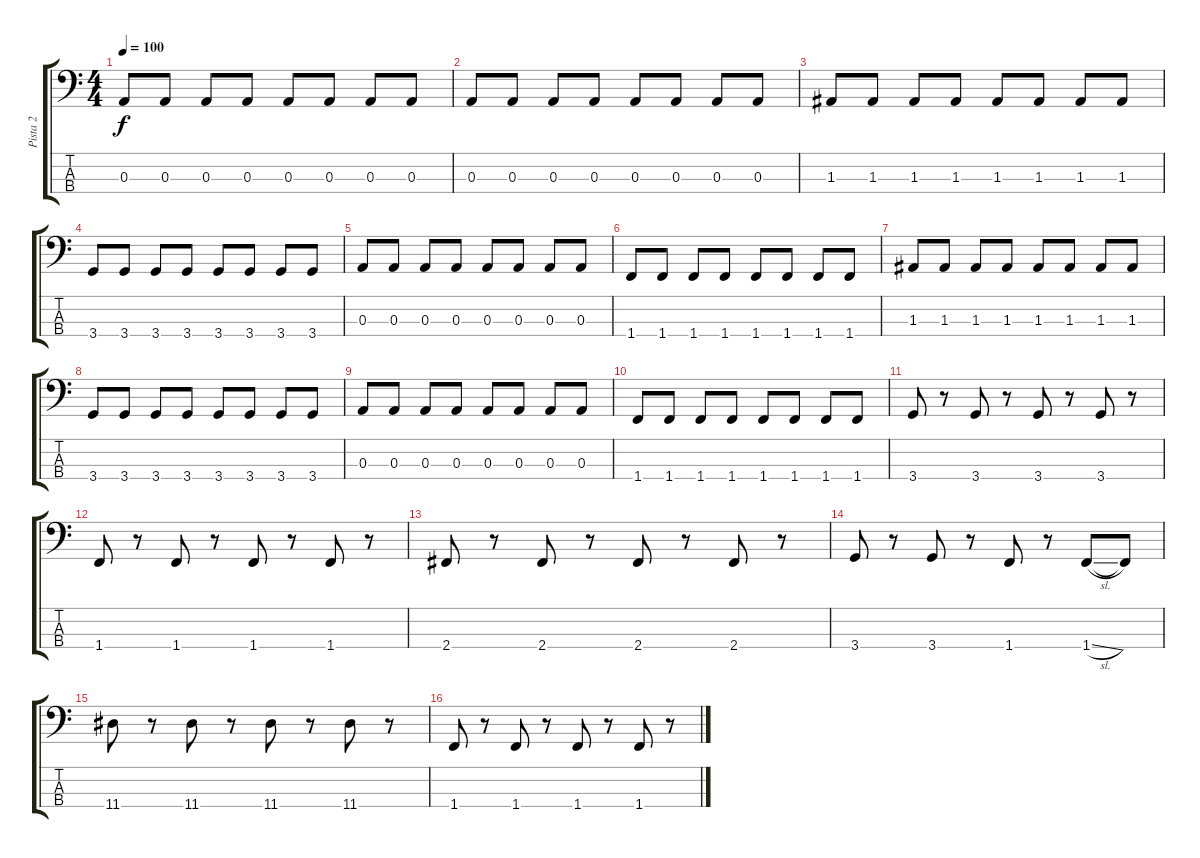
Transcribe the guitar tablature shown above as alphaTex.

\track ("Pista 2" "Pista 2") {instrument electricbassfinger}
\staff {score tabs}
\tuning (G2 D2 A1 E1) {hide}
\ts (4 4)
\tempo 100
\clef f4
\ks c
0.3.8{dy f} 0.3.8 0.3.8 0.3.8 0.3.8 0.3.8 0.3.8 0.3.8 |
0.3.8 0.3.8 0.3.8 0.3.8 0.3.8 0.3.8 0.3.8 0.3.8 |
1.3.8 1.3.8 1.3.8 1.3.8 1.3.8 1.3.8 1.3.8 1.3.8 |
3.4.8 3.4.8 3.4.8 3.4.8 3.4.8 3.4.8 3.4.8 3.4.8 |
0.3.8 0.3.8 0.3.8 0.3.8 0.3.8 0.3.8 0.3.8 0.3.8 |
1.4.8 1.4.8 1.4.8 1.4.8 1.4.8 1.4.8 1.4.8 1.4.8 |
1.3.8 1.3.8 1.3.8 1.3.8 1.3.8 1.3.8 1.3.8 1.3.8 |
3.4.8 3.4.8 3.4.8 3.4.8 3.4.8 3.4.8 3.4.8 3.4.8 |
0.3.8 0.3.8 0.3.8 0.3.8 0.3.8 0.3.8 0.3.8 0.3.8 |
1.4.8 1.4.8 1.4.8 1.4.8 1.4.8 1.4.8 1.4.8 1.4.8 |
3.4.8 r.8 3.4.8 r.8 3.4.8 r.8 3.4.8 r.8 |
1.4.8 r.8 1.4.8 r.8 1.4.8 r.8 1.4.8 r.8 |
2.4.8 r.8 2.4.8 r.8 2.4.8 r.8 2.4.8 r.8 |
3.4.8 r.8 3.4.8 r.8 1.4.8 r.8 1.4{sl}.8 1.4{t}.8 |
11.4.8 r.8 11.4.8 r.8 11.4.8 r.8 11.4.8 r.8 |
1.4.8 r.8 1.4.8 r.8 1.4.8 r.8 1.4.8 r.8
